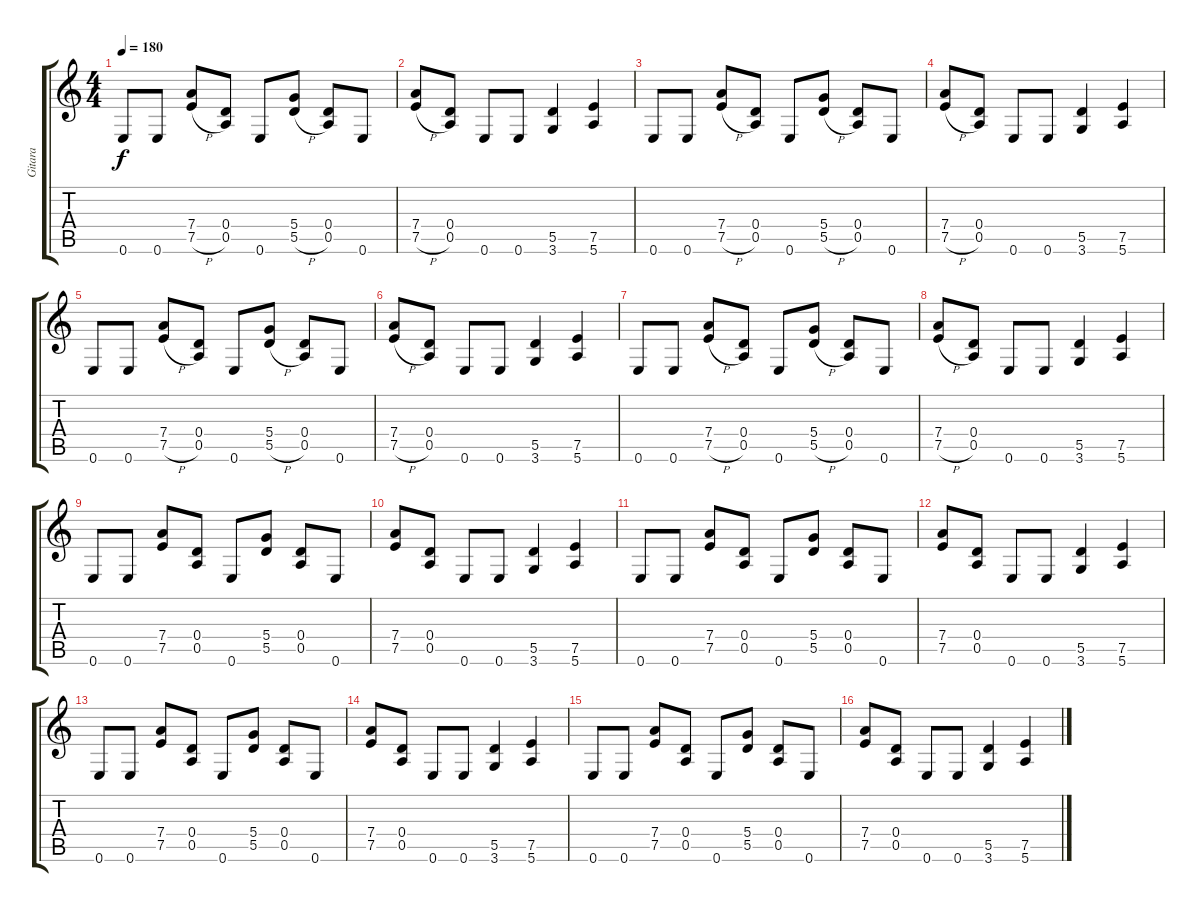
\track ("Gitara" "Gitara") {instrument overdrivenguitar}
\staff {score tabs}
\tuning (E4 B3 G3 D3 A2 E2) {hide}
\ts (4 4)
\tempo 180
\clef g2
\ks c
0.6.8{dy f instrument overdrivenguitar} 0.6.8 (7.4 7.5{h}).8 (0.4 0.5).8 0.6.8 (5.4 5.5{h}).8 (0.4 0.5).8 0.6.8 |
(7.4 7.5{h}).8 (0.4 0.5).8 0.6.8 0.6.8 (5.5 3.6).4 (7.5 5.6).4 |
0.6.8 0.6.8 (7.4 7.5{h}).8 (0.4 0.5).8 0.6.8 (5.4 5.5{h}).8 (0.4 0.5).8 0.6.8 |
(7.4 7.5{h}).8 (0.4 0.5).8 0.6.8 0.6.8 (5.5 3.6).4 (7.5 5.6).4 |
0.6.8 0.6.8 (7.4 7.5{h}).8 (0.4 0.5).8 0.6.8 (5.4 5.5{h}).8 (0.4 0.5).8 0.6.8 |
(7.4 7.5{h}).8 (0.4 0.5).8 0.6.8 0.6.8 (5.5 3.6).4 (7.5 5.6).4 |
0.6.8 0.6.8 (7.4 7.5{h}).8 (0.4 0.5).8 0.6.8 (5.4 5.5{h}).8 (0.4 0.5).8 0.6.8 |
(7.4 7.5{h}).8 (0.4 0.5).8 0.6.8 0.6.8 (5.5 3.6).4 (7.5 5.6).4 |
0.6.8 0.6.8 (7.4 7.5).8 (0.4 0.5).8 0.6.8 (5.4 5.5).8 (0.4 0.5).8 0.6.8 |
(7.4 7.5).8 (0.4 0.5).8 0.6.8 0.6.8 (5.5 3.6).4 (7.5 5.6).4 |
0.6.8 0.6.8 (7.4 7.5).8 (0.4 0.5).8 0.6.8 (5.4 5.5).8 (0.4 0.5).8 0.6.8 |
(7.4 7.5).8 (0.4 0.5).8 0.6.8 0.6.8 (5.5 3.6).4 (7.5 5.6).4 |
0.6.8 0.6.8 (7.4 7.5).8 (0.4 0.5).8 0.6.8 (5.4 5.5).8 (0.4 0.5).8 0.6.8 |
(7.4 7.5).8 (0.4 0.5).8 0.6.8 0.6.8 (5.5 3.6).4 (7.5 5.6).4 |
0.6.8 0.6.8 (7.4 7.5).8 (0.4 0.5).8 0.6.8 (5.4 5.5).8 (0.4 0.5).8 0.6.8 |
(7.4 7.5).8 (0.4 0.5).8 0.6.8 0.6.8 (5.5 3.6).4 (7.5 5.6).4
